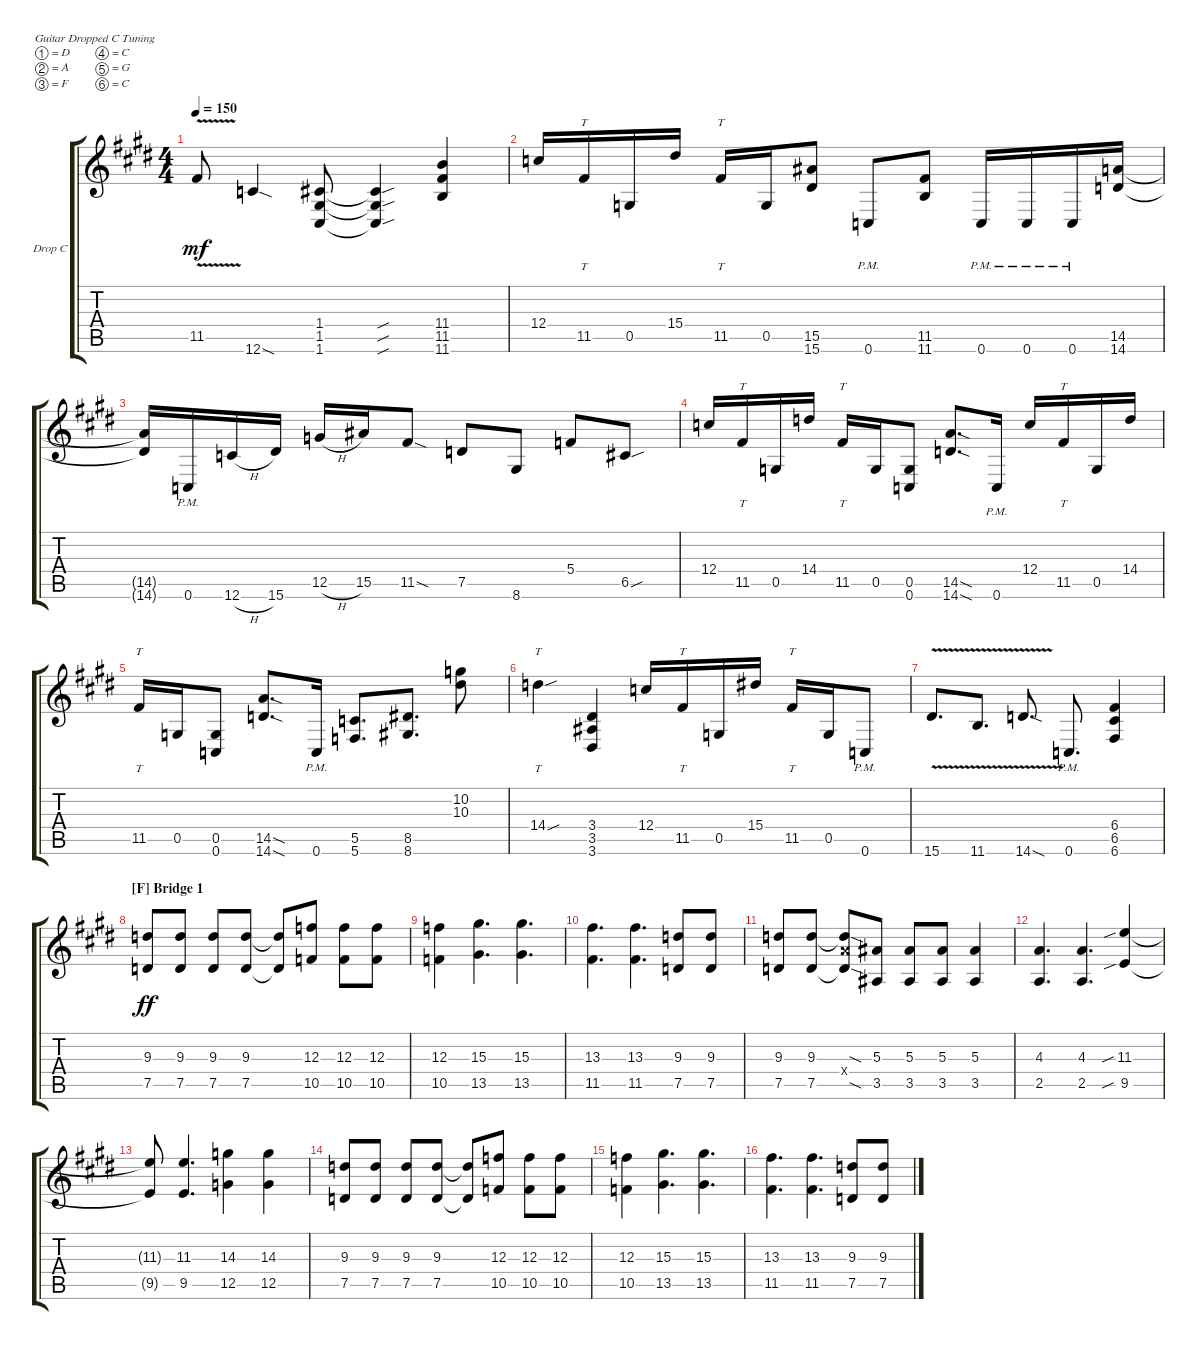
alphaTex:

\bracketExtendMode groupsimilarinstruments
\firstSystemTrackNameOrientation horizontal
\otherSystemsTrackNameOrientation horizontal
\track ("Guitar C" "Drop C") {instrument distortionguitar}
\staff {score tabs}
\tuning (D4 A3 F3 C3 G2 C2)
\ts (4 4)
\tempo 150
\clef g2
\ks e
11.5{v t}.8{dy mf} 12.6{sod}.4 (1.4 1.5 1.6).8 (1.4{sou t} 1.5{sou t} 1.6{sou t}).4 (11.4 11.5 11.6).4 |
12.4.16 11.5.16{tt} 0.5.16 15.4.16 11.5.16{tt} 0.5.16 (15.5 15.6).8 0.6{pm}.8 (11.5 11.6).8 0.6{pm}.16 0.6{pm}.16 0.6{pm}.16 (14.5 14.6).16 |
(14.5{t} 14.6{t}).16 0.6{pm}.16 12.6{h}.16 15.6.16 12.5{h}.16 15.5.16 11.5{sod}.8 7.5.8 8.6.8 5.4.8 6.5{sou}.8 |
12.4.16 11.5.16{tt} 0.5.16 14.4.16 11.5.16{tt} 0.5.16 (0.5 0.6).8 (14.5{sod} 14.6{sod}).8{d} 0.6{pm}.16 12.4.16 11.5.16{tt} 0.5.16 14.4.16 |
11.5.16{tt} 0.5.16 (0.5 0.6).8 (14.5{sod} 14.6{sod}).8{d} 0.6{pm}.16 (5.5 5.6).8{d} (8.5 8.6).8{d} (10.2 10.3).8 |
14.4{sou}.4{tt} (3.4 3.5 3.6).4 12.4.16 11.5.16{tt} 0.5.16 15.4.16 11.5.16{tt} 0.5.16 0.6{pm}.8 |
15.6{v}.8{d} 11.6{v}.8{d} 14.6{v sod}.8{d} 0.6{pm}.8{d} (6.4 6.5 6.6).4 |
\section ("F" "Bridge 1")
(9.3 7.5).8{dy ff} (9.3 7.5).8 (9.3 7.5).8 (9.3 7.5).8 (9.3{t} 7.5{t}).8 (12.3 10.5).8 (12.3 10.5).8 (12.3 10.5).8 |
(12.3 10.5).4 (15.3 13.5).4{d} (15.3 13.5).4{d} |
(13.3 11.5).4{d} (13.3 11.5).4{d} (9.3 7.5).8 (9.3 7.5).8 |
(9.3 7.5).8 (9.3 7.5).8 (9.3{sod t} 9.4{x} 7.5{sod t}).8 (5.3 3.5).8 (5.3 3.5).8 (5.3 3.5).8 (5.3 3.5).4 |
(4.3 2.5).4{d} (4.3 2.5).4{d} (11.3{sib} 9.5{sib}).4 |
(11.3{t} 9.5{t}).8 (11.3 9.5).4{d} (14.3 12.5).4 (14.3 12.5).4 |
(9.3 7.5).8 (9.3 7.5).8 (9.3 7.5).8 (9.3 7.5).8 (9.3{t} 7.5{t}).8 (12.3 10.5).8 (12.3 10.5).8 (12.3 10.5).8 |
(12.3 10.5).4 (15.3 13.5).4{d} (15.3 13.5).4{d} |
(13.3 11.5).4{d} (13.3 11.5).4{d} (9.3 7.5).8 (9.3 7.5).8
